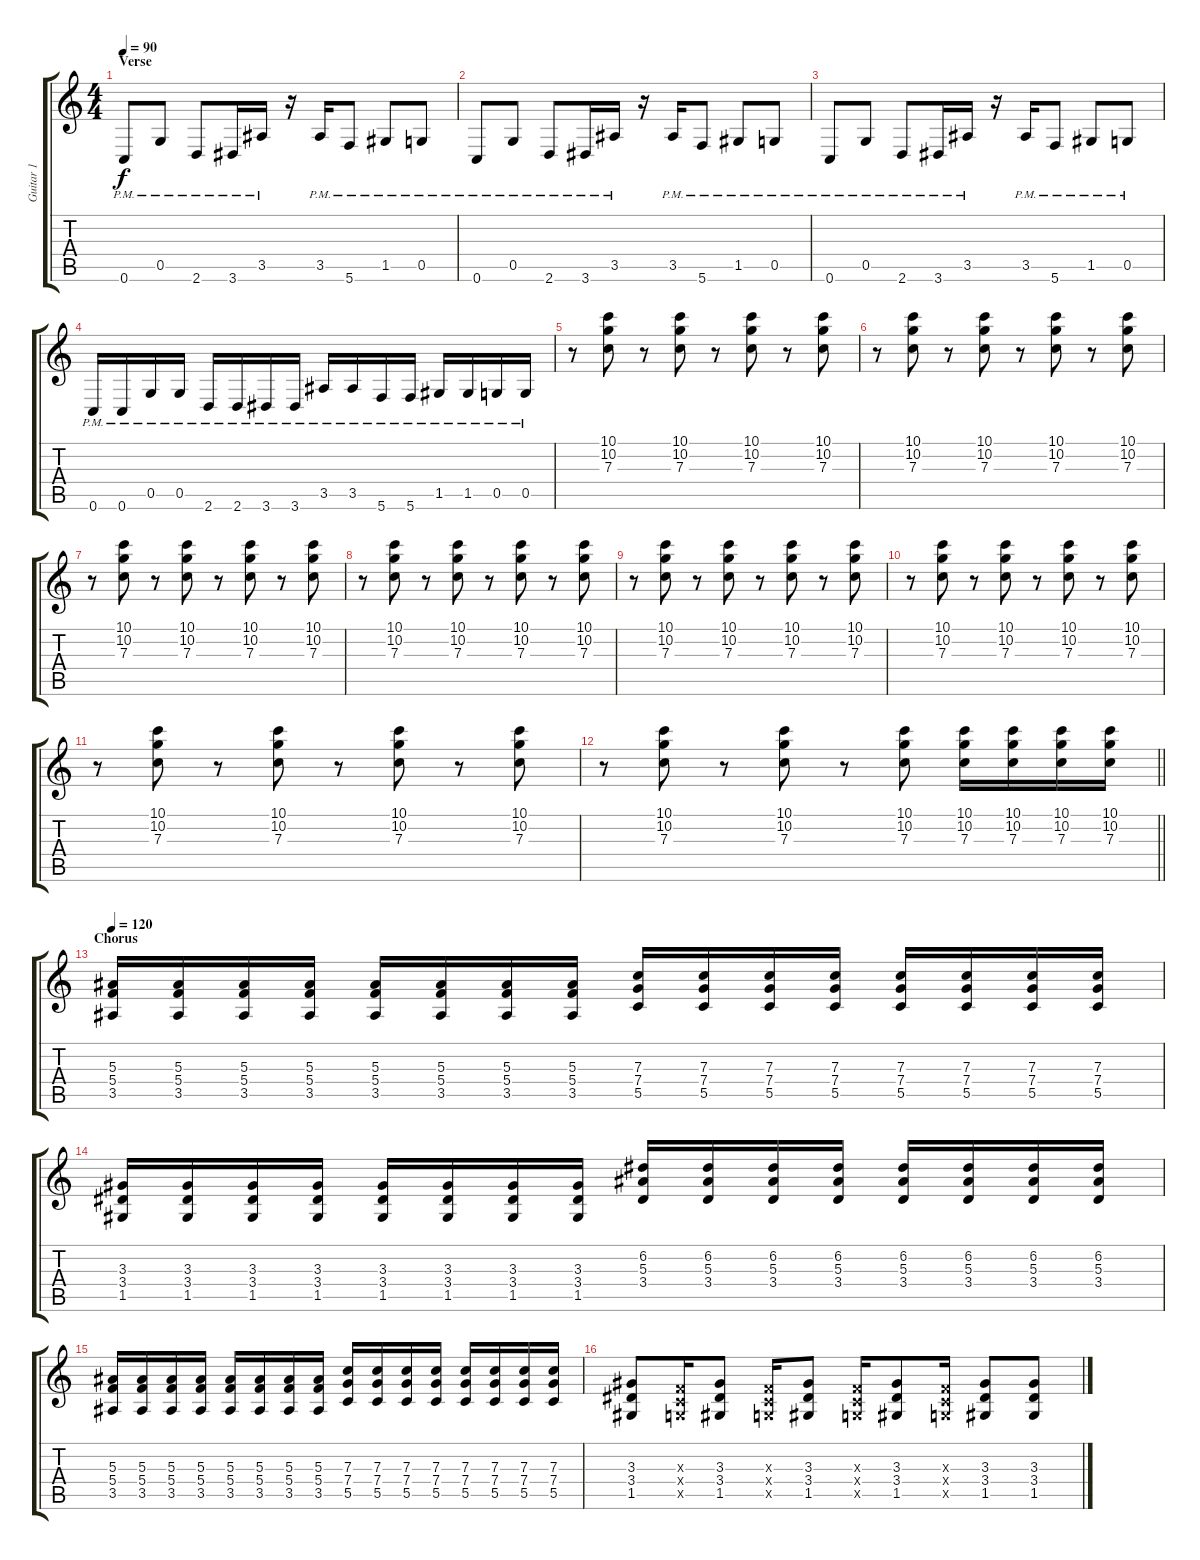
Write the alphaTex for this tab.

\track ("Guitar 1" "Guitar 1") {instrument distortionguitar}
\staff {score tabs}
\tuning (D4 A3 F3 C3 G2 C2) {hide}
\ts (4 4)
\section ("" "Verse")
\tempo 90
\clef g2
\ks c
0.6{pm}.8{dy f} 0.5{pm}.8 2.6{pm}.8 3.6{pm}.16 3.5{pm}.16 r.16 3.5{pm}.16 5.6{pm}.8 1.5{pm}.8 0.5{pm}.8 |
0.6{pm}.8 0.5{pm}.8 2.6{pm}.8 3.6{pm}.16 3.5{pm}.16 r.16 3.5{pm}.16 5.6{pm}.8 1.5{pm}.8 0.5{pm}.8 |
0.6{pm}.8 0.5{pm}.8 2.6{pm}.8 3.6{pm}.16 3.5{pm}.16 r.16 3.5{pm}.16 5.6{pm}.8 1.5{pm}.8 0.5{pm}.8 |
0.6{pm}.16 0.6{pm}.16 0.5{pm}.16 0.5{pm}.16 2.6{pm}.16 2.6{pm}.16 3.6{pm}.16 3.6{pm}.16 3.5{pm}.16 3.5{pm}.16 5.6{pm}.16 5.6{pm}.16 1.5{pm}.16 1.5{pm}.16 0.5{pm}.16 0.5{pm}.16 |
r.8 (10.1 10.2 7.3).8 r.8 (10.1 10.2 7.3).8 r.8 (10.1 10.2 7.3).8 r.8 (10.1 10.2 7.3).8 |
r.8 (10.1 10.2 7.3).8 r.8 (10.1 10.2 7.3).8 r.8 (10.1 10.2 7.3).8 r.8 (10.1 10.2 7.3).8 |
r.8 (10.1 10.2 7.3).8 r.8 (10.1 10.2 7.3).8 r.8 (10.1 10.2 7.3).8 r.8 (10.1 10.2 7.3).8 |
r.8 (10.1 10.2 7.3).8 r.8 (10.1 10.2 7.3).8 r.8 (10.1 10.2 7.3).8 r.8 (10.1 10.2 7.3).8 |
r.8 (10.1 10.2 7.3).8 r.8 (10.1 10.2 7.3).8 r.8 (10.1 10.2 7.3).8 r.8 (10.1 10.2 7.3).8 |
r.8 (10.1 10.2 7.3).8 r.8 (10.1 10.2 7.3).8 r.8 (10.1 10.2 7.3).8 r.8 (10.1 10.2 7.3).8 |
r.8 (10.1 10.2 7.3).8 r.8 (10.1 10.2 7.3).8 r.8 (10.1 10.2 7.3).8 r.8 (10.1 10.2 7.3).8 |
\barLineRight lightlight
r.8 (10.1 10.2 7.3).8 r.8 (10.1 10.2 7.3).8 r.8 (10.1 10.2 7.3).8 (10.1 10.2 7.3).16 (10.1 10.2 7.3).16 (10.1 10.2 7.3).16 (10.1 10.2 7.3).16 |
\section ("" "Chorus")
\tempo 120
(5.3 5.4 3.5).16 (5.3 5.4 3.5).16 (5.3 5.4 3.5).16 (5.3 5.4 3.5).16 (5.3 5.4 3.5).16 (5.3 5.4 3.5).16 (5.3 5.4 3.5).16 (5.3 5.4 3.5).16 (7.3 7.4 5.5).16 (7.3 7.4 5.5).16 (7.3 7.4 5.5).16 (7.3 7.4 5.5).16 (7.3 7.4 5.5).16 (7.3 7.4 5.5).16 (7.3 7.4 5.5).16 (7.3 7.4 5.5).16 |
(3.3 3.4 1.5).16 (3.3 3.4 1.5).16 (3.3 3.4 1.5).16 (3.3 3.4 1.5).16 (3.3 3.4 1.5).16 (3.3 3.4 1.5).16 (3.3 3.4 1.5).16 (3.3 3.4 1.5).16 (6.2 5.3 3.4).16 (6.2 5.3 3.4).16 (6.2 5.3 3.4).16 (6.2 5.3 3.4).16 (6.2 5.3 3.4).16 (6.2 5.3 3.4).16 (6.2 5.3 3.4).16 (6.2 5.3 3.4).16 |
(5.3 5.4 3.5).16 (5.3 5.4 3.5).16 (5.3 5.4 3.5).16 (5.3 5.4 3.5).16 (5.3 5.4 3.5).16 (5.3 5.4 3.5).16 (5.3 5.4 3.5).16 (5.3 5.4 3.5).16 (7.3 7.4 5.5).16 (7.3 7.4 5.5).16 (7.3 7.4 5.5).16 (7.3 7.4 5.5).16 (7.3 7.4 5.5).16 (7.3 7.4 5.5).16 (7.3 7.4 5.5).16 (7.3 7.4 5.5).16 |
(3.3 3.4 1.5).8 (0.3{x} 0.4{x} 0.5{x}).16 (3.3 3.4 1.5).8 (0.3{x} 0.4{x} 0.5{x}).16 (3.3 3.4 1.5).8 (0.3{x} 0.4{x} 0.5{x}).16 (3.3 3.4 1.5).8 (0.3{x} 0.4{x} 0.5{x}).16 (3.3 3.4 1.5).8 (3.3 3.4 1.5).8
